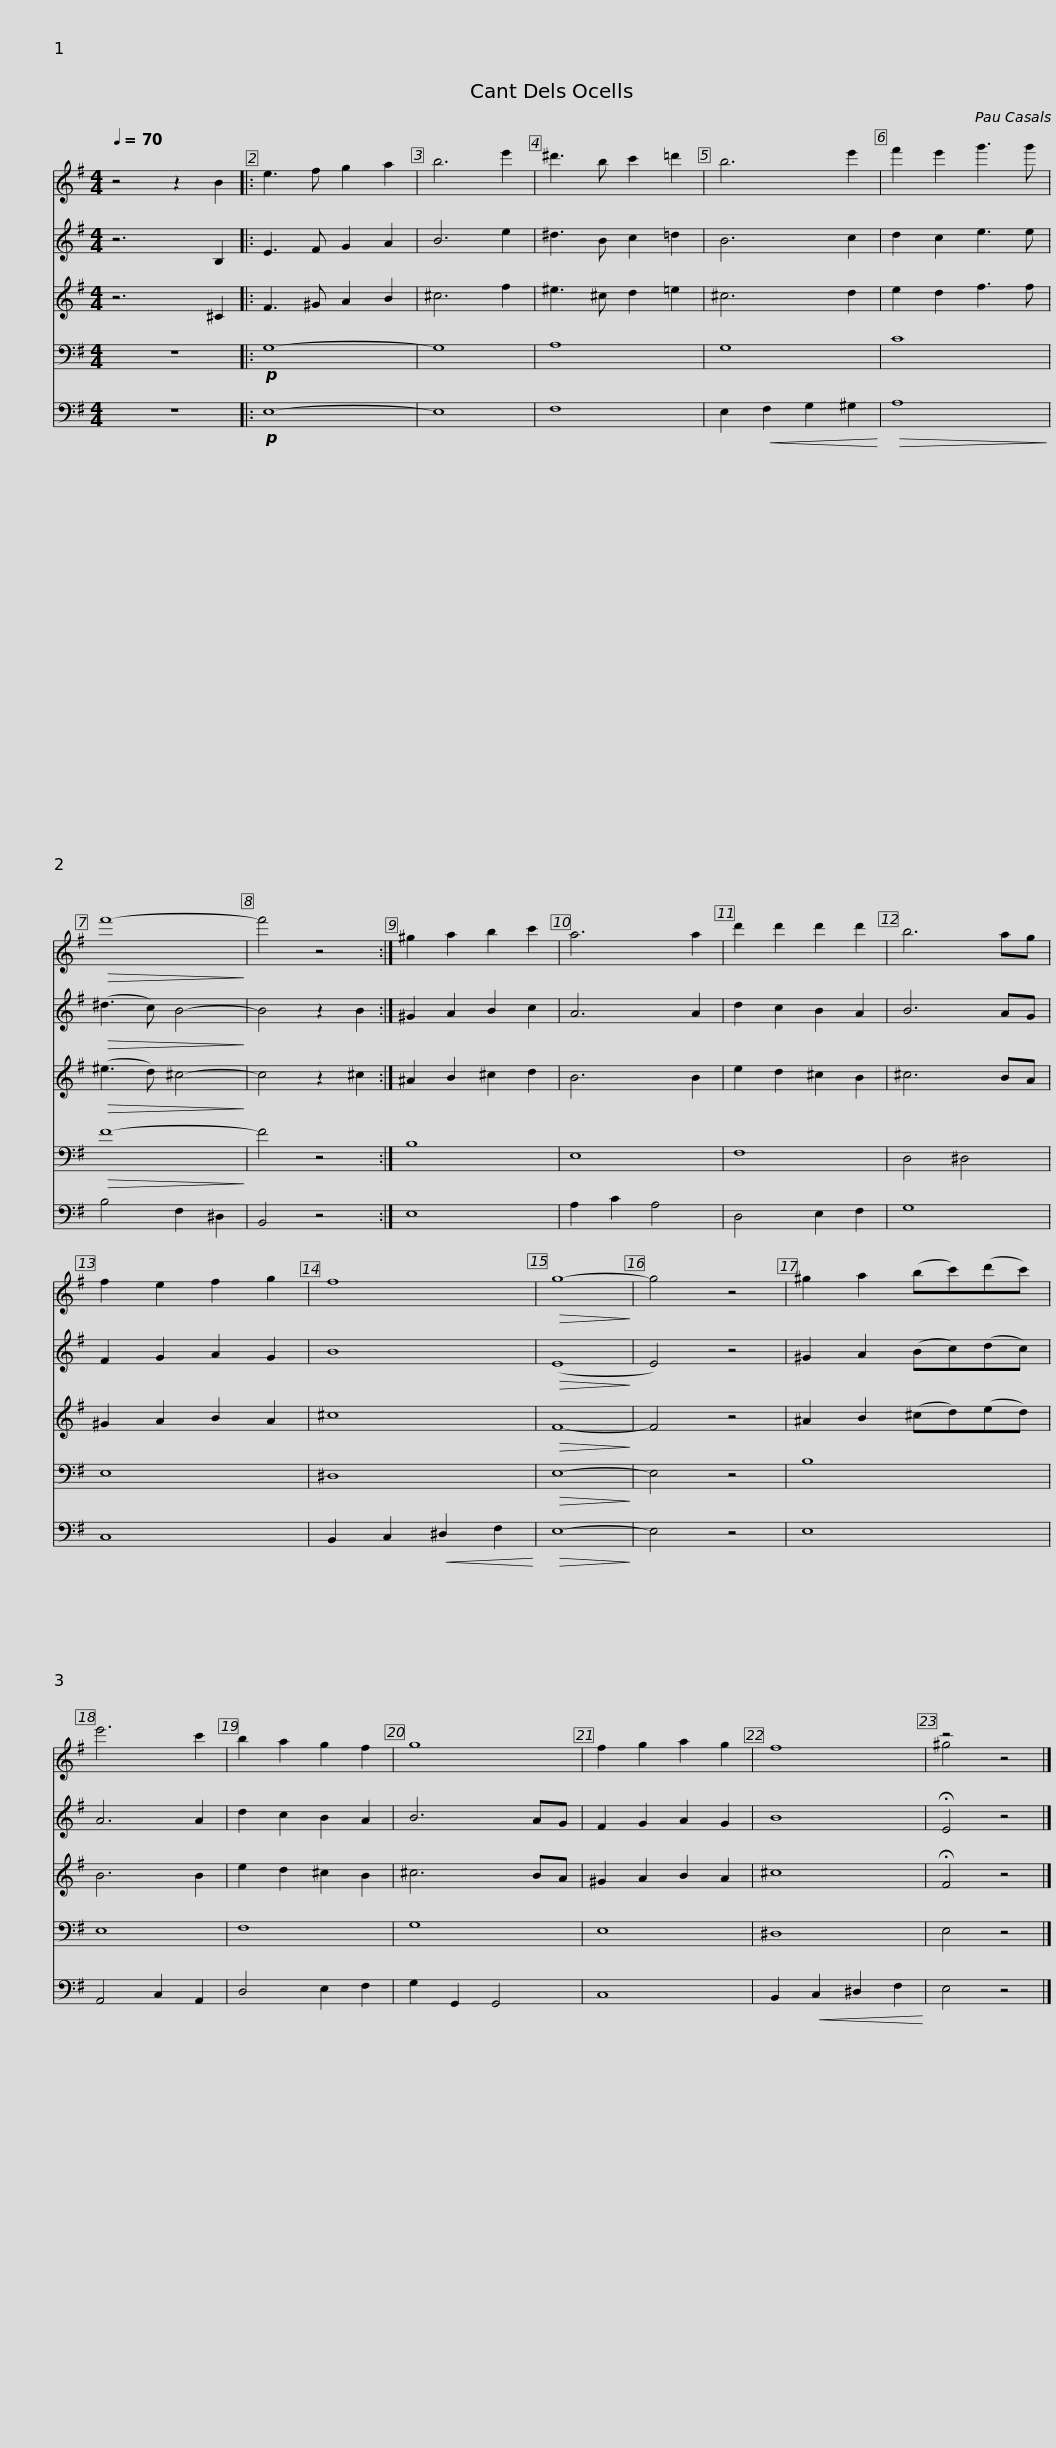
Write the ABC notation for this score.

X:1
%%score ( 1 2 ) 3 4 5 6
L:1/8
Q:1/4=70
M:4/4
I:linebreak $
K:G
V:1 treble
V:2 treble
V:3 treble
V:4 treble transpose=-2
V:5 bass
V:6 bass
V:1
 z4 z2 B2 |: e3 f g2 a2 | b6 e'2 | ^d'3 b c'2 =d'2 |$ b6 e'2 | %5
 f'2 e'2 g'3 g' |!>(! f'8-!>)! | f'4 z4 :|$ ^g2 a2 b2 c'2 | a6 a2 | %10
 d'2 d'2 d'2 d'2 | b6 ag |$ f2 e2 f2 g2 | f8 |!>(! g8-!>)! | %15
 g4 z4 |$ ^g2 a2 (bc')(d'c') | e'6 c'2 | b2 a2 g2 f2 | g8 |$ %20
 f2 g2 a2 g2 | f8 | z4 z4 |] %23
V:2
 x8 |: x8 | x8 | x8 |$ x8 | %5
 x8 | x8 | x8 :|$ x8 | x8 | %10
 x8 | x8 |$ x8 | x8 | x8 | %15
 x8 |$ x8 | x8 | x8 | x8 |$ %20
 x8 | x8 | ^g4 x4 |] %23
V:3
 z6 B,2 |: E3 F G2 A2 | B6 e2 | ^d3 B c2 =d2 |$ B6 c2 | %5
 d2 c2 e3 e |!>(! (^d3 c) B4-!>)! | B4 z2 B2 :|$ ^G2 A2 B2 c2 | A6 A2 | %10
 d2 c2 B2 A2 | B6 AG |$ F2 G2 A2 G2 | B8 |!>(! (E8!>)! | %15
 E4) z4 |$ ^G2 A2 (Bc)(dc) | A6 A2 | d2 c2 B2 A2 | B6 AG |$ %20
 F2 G2 A2 G2 | B8 | !fermata!E4 z4 |] %23
V:4
 z6 ^C2 |: F3 ^G A2 B2 | ^c6 f2 | ^e3 ^c d2 =e2 |$ ^c6 d2 | %5
 e2 d2 f3 f |!>(! (^e3 d) ^c4-!>)! | c4 z2 ^c2 :|$ ^A2 B2 ^c2 d2 | B6 B2 | %10
 e2 d2 ^c2 B2 | ^c6 BA |$ ^G2 A2 B2 A2 | ^c8 |!>(! F8-!>)! | %15
 F4 z4 |$ ^A2 B2 (^cd)(ed) | B6 B2 | e2 d2 ^c2 B2 | ^c6 BA |$ %20
 ^G2 A2 B2 A2 | ^c8 | !fermata!F4 z4 |] %23
V:5
 z8 |:!p! G,8- | G,8 | A,8 |$ G,8 | %5
 C8 |!>(! F8-!>)! | F4 z4 :|$ B,8 | E,8 | %10
 F,8 | D,4 ^D,4 |$ E,8 | ^D,8 |!>(! E,8-!>)! | %15
 E,4 z4 |$ B,8 | E,8 | F,8 | G,8 |$ %20
 E,8 | ^D,8 | E,4 z4 |] %23
V:6
 z8 |:!p! E,8- | E,8 | F,8 |$ E,2!<(! F,2 G,2 ^G,2!<)! | %5
!>(! A,8!>)! | B,4 F,2 ^D,2 | B,,4 z4 :|$ E,8 | A,2 C2 A,4 | %10
 D,4 E,2 F,2 | G,8 |$ C,8 | B,,2 C,2!<(! ^D,2 F,2!<)! |!>(! E,8-!>)! | %15
 E,4 z4 |$ E,8 | A,,4 C,2 A,,2 | D,4 E,2 F,2 | G,2 G,,2 G,,4 |$ %20
 C,8 | B,,2!<(! C,2 ^D,2 F,2!<)! | E,4 z4 |] %23
